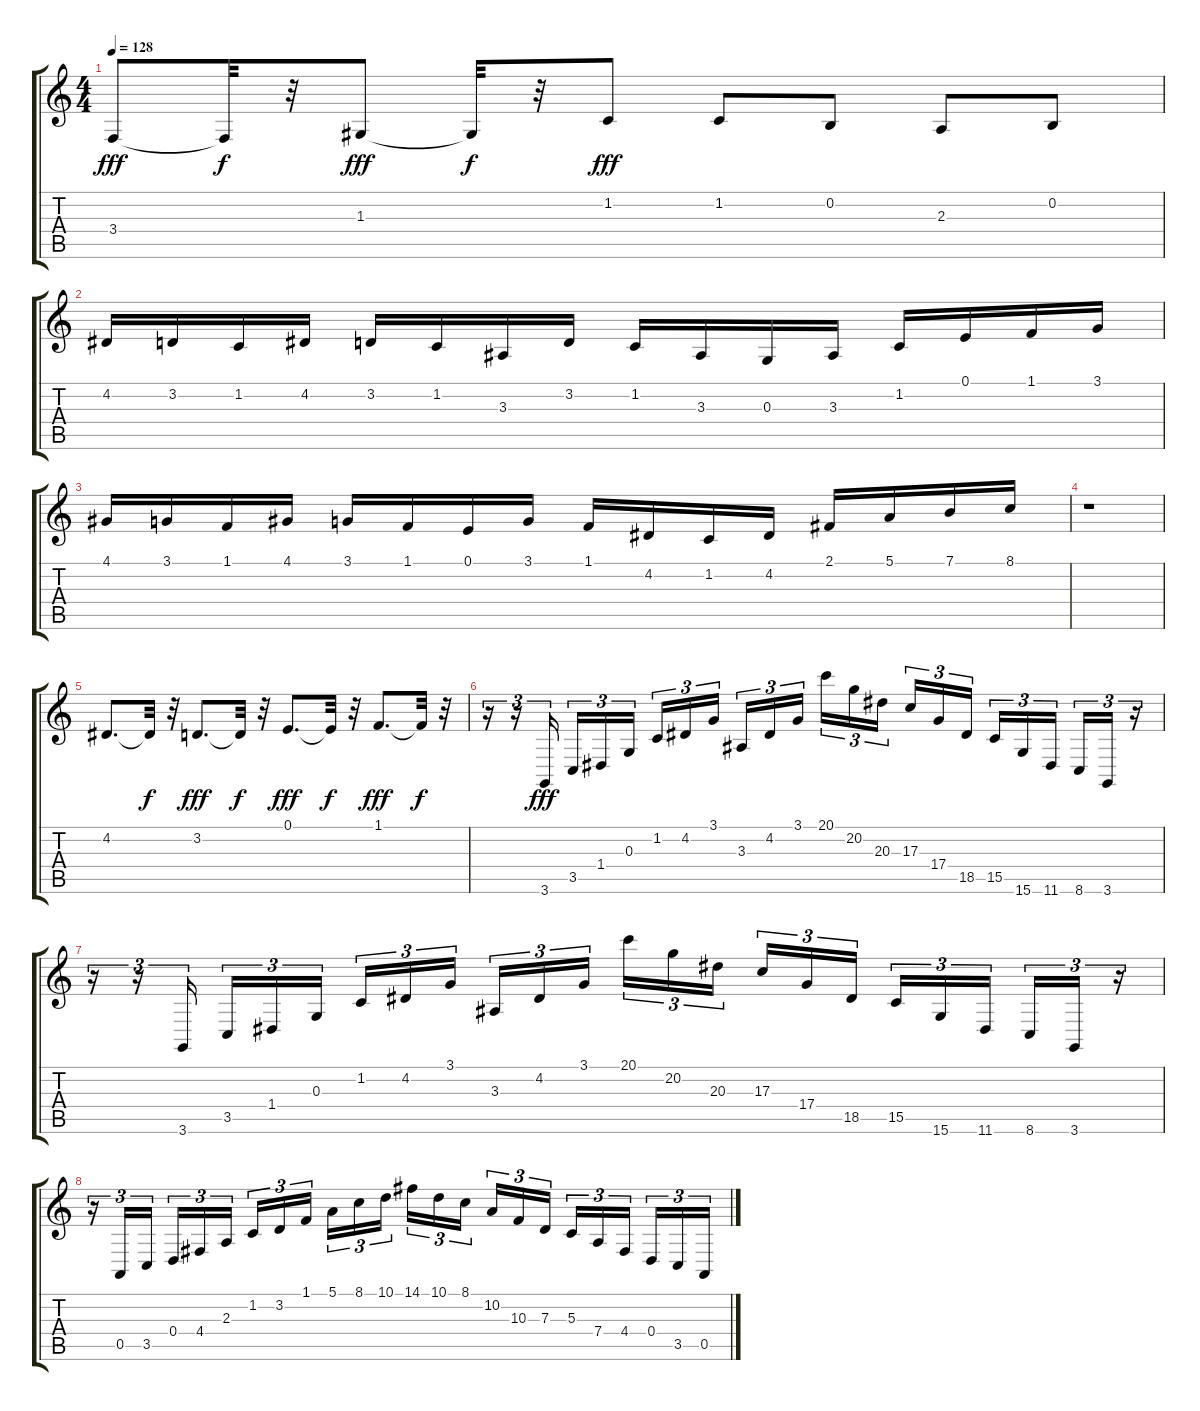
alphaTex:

\track "" {instrument lead2sawtooth}
\staff {score tabs}
\tuning (E4 B3 G3 D3 A2 E2) {hide}
\ts (4 4)
\tempo 128
\clef g2
\ks c
3.4.8{dy fff} 3.4{t}.32{dy f} r.32 1.3.8{dy fff} 1.3{t}.32{dy f} r.32 1.2.8{dy fff} 1.2.8 0.2.8 2.3.8 0.2.8 |
4.2.16 3.2.16 1.2.16 4.2.16 3.2.16 1.2.16 3.3.16 3.2.16 1.2.16 3.3.16 0.3.16 3.3.16 1.2.16 0.1.16 1.1.16 3.1.16 |
4.1.16 3.1.16 1.1.16 4.1.16 3.1.16 1.1.16 0.1.16 3.1.16 1.1.16 4.2.16 1.2.16 4.2.16 2.1.16 5.1.16 7.1.16 8.1.16 |
r.1 |
4.2.8{d} 4.2{t}.32{dy f} r.32 3.2.8{d dy fff} 3.2{t}.32{dy f} r.32 0.1.8{d dy fff} 0.1{t}.32{dy f} r.32 1.1.8{d dy fff} 1.1{t}.32{dy f} r.32 |
r.16{tu (3 2)} r.16{tu (3 2)} 3.6.16{tu (3 2) dy fff} 3.5.16{tu (3 2)} 1.4.16{tu (3 2)} 0.3.16{tu (3 2)} 1.2.16{tu (3 2)} 4.2.16{tu (3 2)} 3.1.16{tu (3 2)} 3.3.16{tu (3 2)} 4.2.16{tu (3 2)} 3.1.16{tu (3 2)} 20.1.16{tu (3 2)} 20.2.16{tu (3 2)} 20.3.16{tu (3 2)} 17.3.16{tu (3 2)} 17.4.16{tu (3 2)} 18.5.16{tu (3 2)} 15.5.16{tu (3 2)} 15.6.16{tu (3 2)} 11.6.16{tu (3 2)} 8.6.16{tu (3 2)} 3.6.16{tu (3 2)} r.16{tu (3 2)} |
r.16{tu (3 2)} r.16{tu (3 2)} 3.6.16{tu (3 2)} 3.5.16{tu (3 2)} 1.4.16{tu (3 2)} 0.3.16{tu (3 2)} 1.2.16{tu (3 2)} 4.2.16{tu (3 2)} 3.1.16{tu (3 2)} 3.3.16{tu (3 2)} 4.2.16{tu (3 2)} 3.1.16{tu (3 2)} 20.1.16{tu (3 2)} 20.2.16{tu (3 2)} 20.3.16{tu (3 2)} 17.3.16{tu (3 2)} 17.4.16{tu (3 2)} 18.5.16{tu (3 2)} 15.5.16{tu (3 2)} 15.6.16{tu (3 2)} 11.6.16{tu (3 2)} 8.6.16{tu (3 2)} 3.6.16{tu (3 2)} r.16{tu (3 2)} |
r.16{tu (3 2)} 0.5.16{tu (3 2)} 3.5.16{tu (3 2)} 0.4.16{tu (3 2)} 4.4.16{tu (3 2)} 2.3.16{tu (3 2)} 1.2.16{tu (3 2)} 3.2.16{tu (3 2)} 1.1.16{tu (3 2)} 5.1.16{tu (3 2)} 8.1.16{tu (3 2)} 10.1.16{tu (3 2)} 14.1.16{tu (3 2)} 10.1.16{tu (3 2)} 8.1.16{tu (3 2)} 10.2.16{tu (3 2)} 10.3.16{tu (3 2)} 7.3.16{tu (3 2)} 5.3.16{tu (3 2)} 7.4.16{tu (3 2)} 4.4.16{tu (3 2)} 0.4.16{tu (3 2)} 3.5.16{tu (3 2)} 0.5.16{tu (3 2)}
